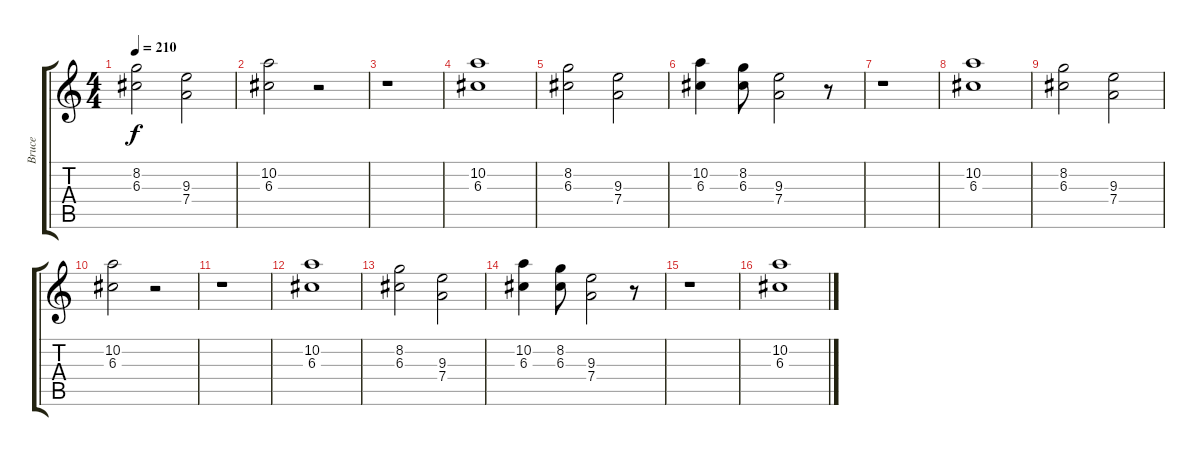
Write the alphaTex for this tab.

\track ("Bruce" "Bruce") {instrument overdrivenguitar}
\staff {score tabs}
\tuning (E4 B3 G3 D3 A2 E2) {hide}
\ts (4 4)
\tempo 210
\clef g2
\ks c
(8.2 6.3).2{dy f} (9.3 7.4).2 |
(10.2 6.3).2 r.2 |
r.1 |
(10.2 6.3).1 |
(8.2 6.3).2 (9.3 7.4).2 |
(10.2 6.3).4 (8.2 6.3).8 (9.3 7.4).2 r.8 |
r.1 |
(10.2 6.3).1 |
(8.2 6.3).2 (9.3 7.4).2 |
(10.2 6.3).2 r.2 |
r.1 |
(10.2 6.3).1 |
(8.2 6.3).2 (9.3 7.4).2 |
(10.2 6.3).4 (8.2 6.3).8 (9.3 7.4).2 r.8 |
r.1 |
(10.2 6.3).1
